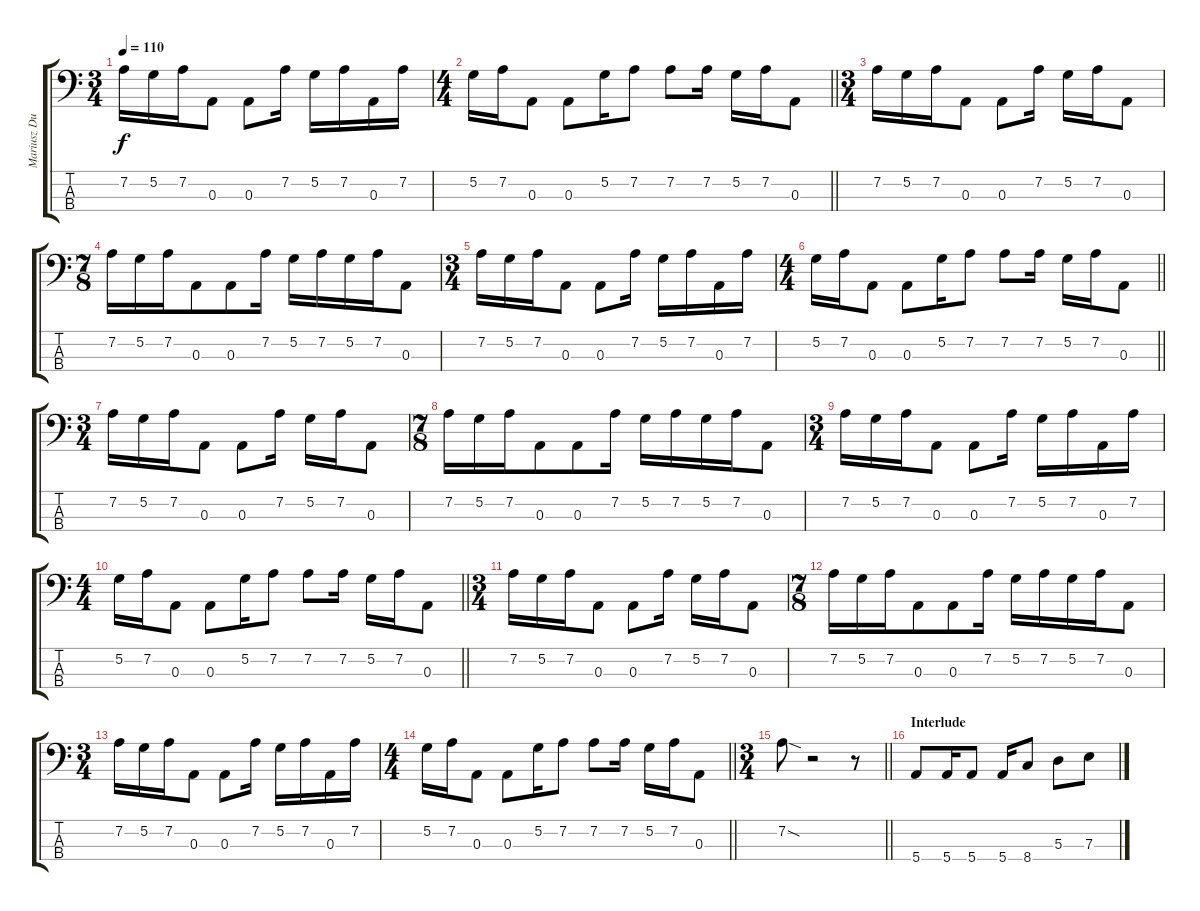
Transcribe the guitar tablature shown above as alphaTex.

\track ("Mariusz Duda" "Mariusz Du") {instrument electricbassfinger}
\staff {score tabs}
\tuning (G2 D2 A1 E1) {hide}
\ts (3 4)
\tempo 110
\clef f4
\ks c
7.2.16{dy f} 5.2.16 7.2.16 0.3.8 0.3.8 7.2.16 5.2.16 7.2.16 0.3.16 7.2.16 |
\ts (4 4)
\barLineRight lightlight
5.2.16 7.2.16 0.3.8 0.3.8 5.2.16 7.2.8 7.2.8 7.2.16 5.2.16 7.2.16 0.3.8 |
\ts (3 4)
7.2.16 5.2.16 7.2.16 0.3.8 0.3.8 7.2.16 5.2.16 7.2.16 0.3.8 |
\ts (7 8)
7.2.16 5.2.16 7.2.16 0.3.8 0.3.8 7.2.16 5.2.16 7.2.16 5.2.16 7.2.16 0.3.8 |
\ts (3 4)
7.2.16 5.2.16 7.2.16 0.3.8 0.3.8 7.2.16 5.2.16 7.2.16 0.3.16 7.2.16 |
\ts (4 4)
\barLineRight lightlight
5.2.16 7.2.16 0.3.8 0.3.8 5.2.16 7.2.8 7.2.8 7.2.16 5.2.16 7.2.16 0.3.8 |
\ts (3 4)
7.2.16 5.2.16 7.2.16 0.3.8 0.3.8 7.2.16 5.2.16 7.2.16 0.3.8 |
\ts (7 8)
7.2.16 5.2.16 7.2.16 0.3.8 0.3.8 7.2.16 5.2.16 7.2.16 5.2.16 7.2.16 0.3.8 |
\ts (3 4)
7.2.16 5.2.16 7.2.16 0.3.8 0.3.8 7.2.16 5.2.16 7.2.16 0.3.16 7.2.16 |
\ts (4 4)
\barLineRight lightlight
5.2.16 7.2.16 0.3.8 0.3.8 5.2.16 7.2.8 7.2.8 7.2.16 5.2.16 7.2.16 0.3.8 |
\ts (3 4)
7.2.16 5.2.16 7.2.16 0.3.8 0.3.8 7.2.16 5.2.16 7.2.16 0.3.8 |
\ts (7 8)
7.2.16 5.2.16 7.2.16 0.3.8 0.3.8 7.2.16 5.2.16 7.2.16 5.2.16 7.2.16 0.3.8 |
\ts (3 4)
7.2.16 5.2.16 7.2.16 0.3.8 0.3.8 7.2.16 5.2.16 7.2.16 0.3.16 7.2.16 |
\ts (4 4)
\barLineRight lightlight
5.2.16 7.2.16 0.3.8 0.3.8 5.2.16 7.2.8 7.2.8 7.2.16 5.2.16 7.2.16 0.3.8 |
\ts (3 4)
\barLineRight lightlight
7.2{sod}.8 r.2 r.8 |
\section ("" "Interlude")
5.4.8 5.4.16 5.4.8 5.4.16 8.4.8 5.3.8 7.3.8
